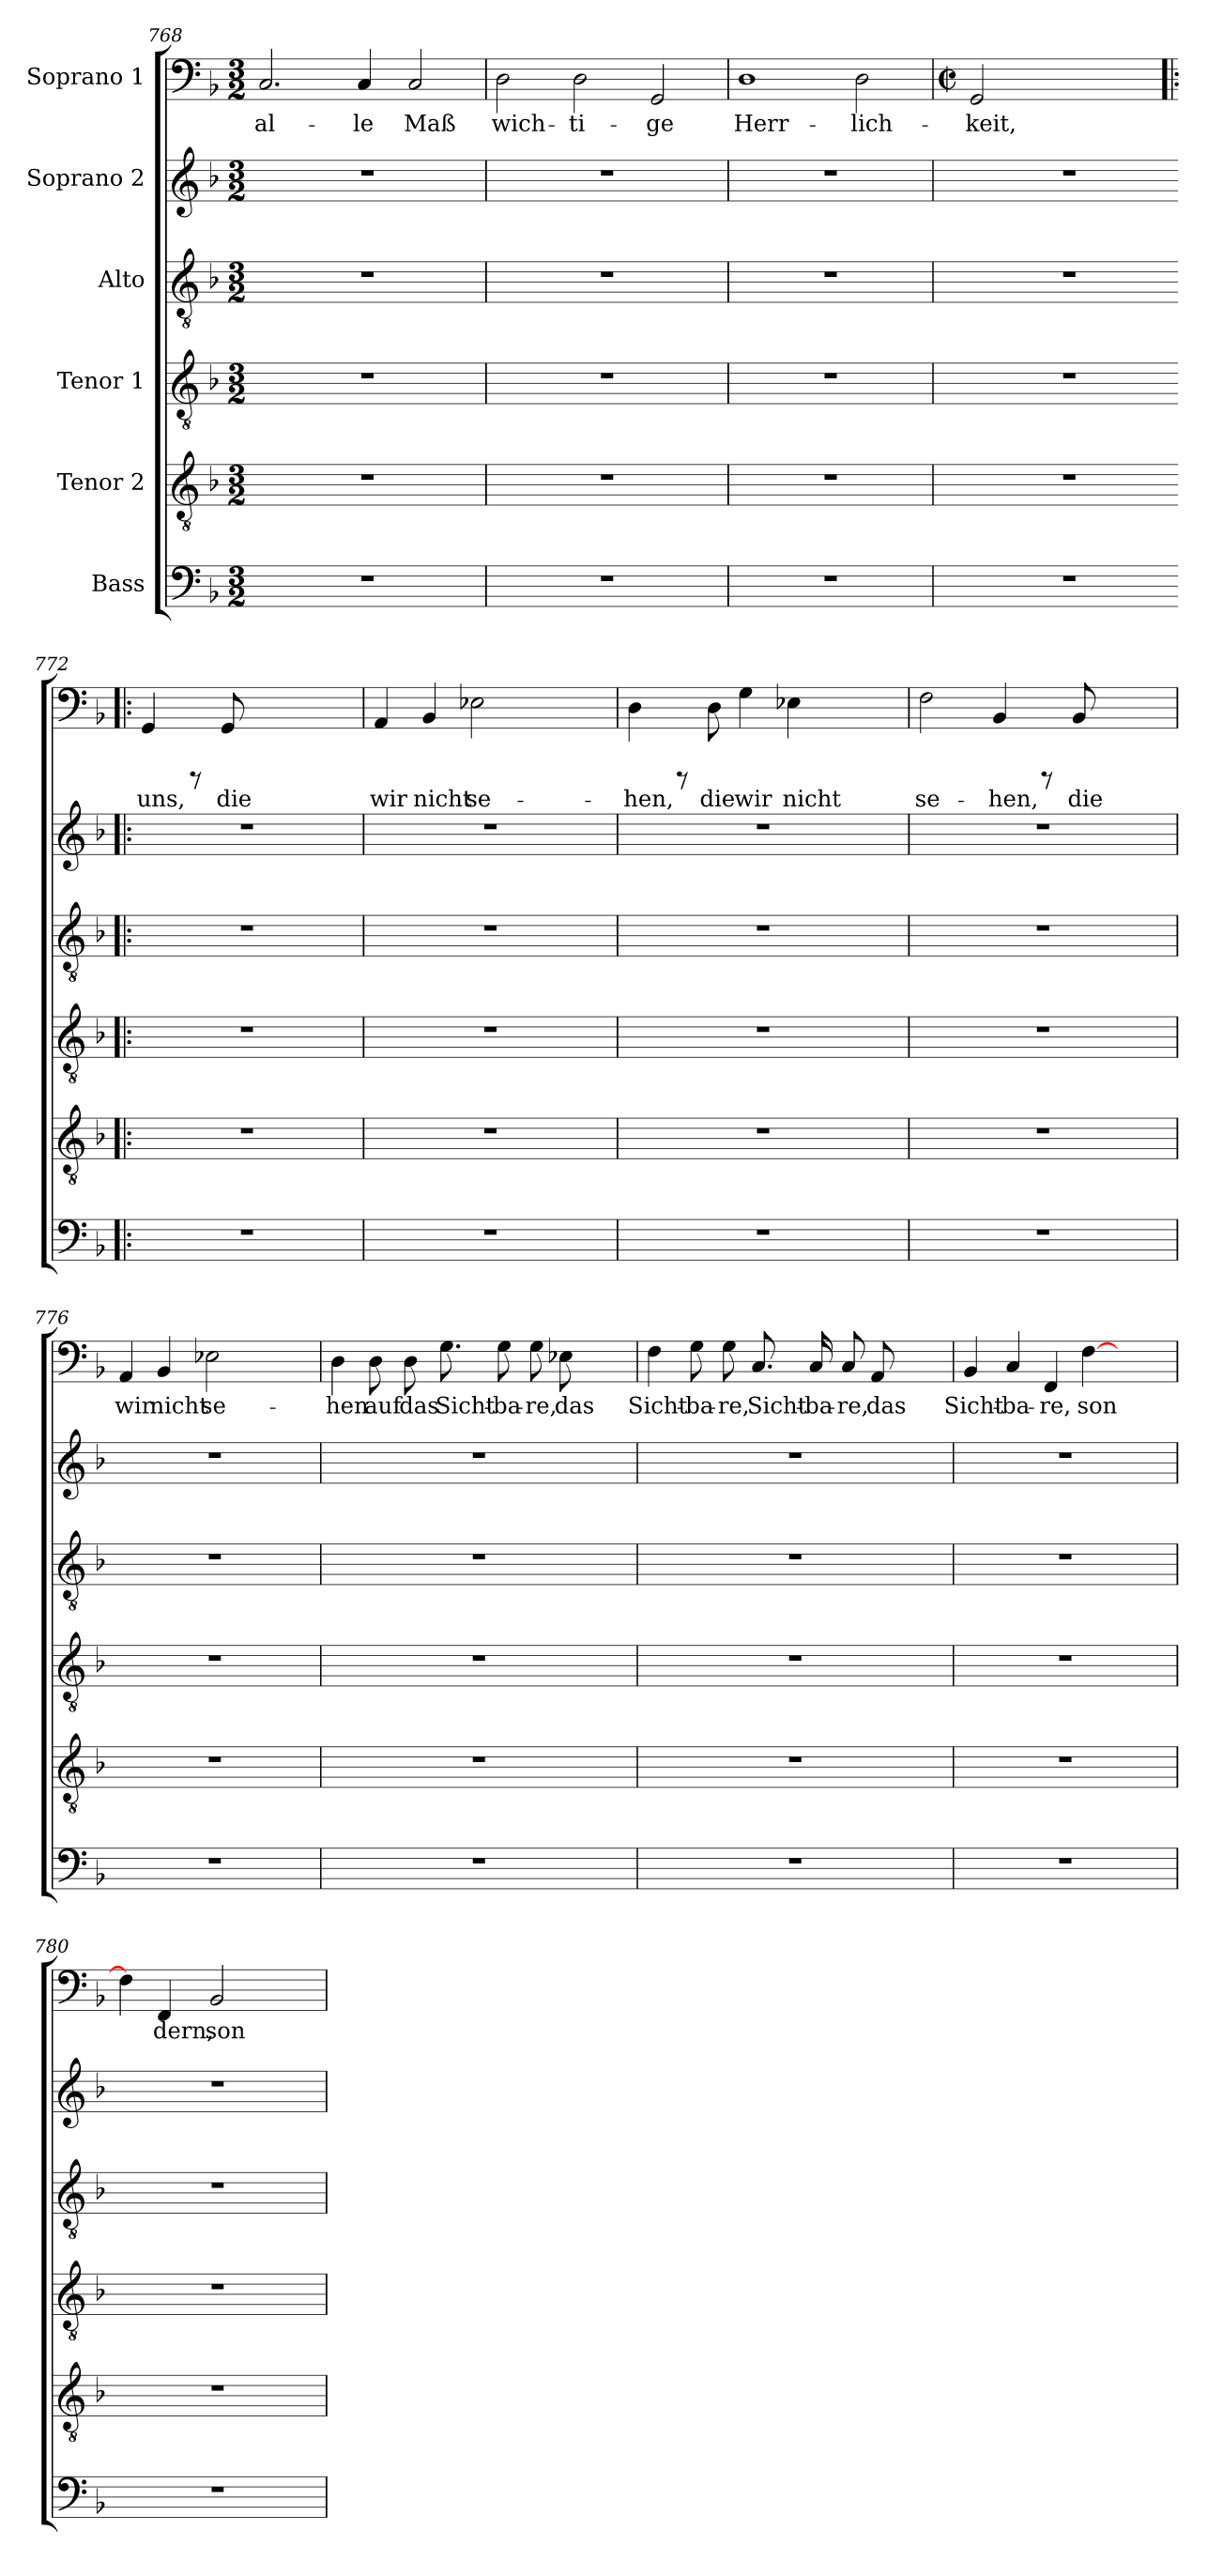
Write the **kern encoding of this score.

**kern	**kern	**kern	**kern	**kern	**kern	**text
*part6	*part5	*part4	*part3	*part2	*part1	*part1
*staff6	*staff5	*staff4	*staff3	*staff2	*staff1	*staff1
*I"Bass	*I"Tenor 2	*I"Tenor 1	*I"Alto	*I"Soprano 2	*I"Soprano 1	*
*clefF4	*clefGv2	*clefGv2	*clefGv2	*clefG2	*clefF4	*
*k[b-]	*k[b-]	*k[b-]	*k[b-]	*k[b-]	*k[b-]	*
*F:	*F:	*F:	*F:	*F:	*F:	*
*M3/2	*M3/2	*M3/2	*M3/2	*M3/2	*M3/2	*
=768	=768	=768	=768	=768	=768	=768
!	!	!	!	!	!	!LO:LY:b:cj
1.r	1.r	1.r	1.r	1.r	2.C/	al-
!	!	!	!	!	!	!LO:LY:b:cj
.	.	.	.	.	4C/	-le
!	!	!	!	!	!	!LO:LY:b:cj
.	.	.	.	.	2C/	Maß
=769	=769	=769	=769	=769	=769	=769
!	!	!	!	!	!	!LO:LY:b:cj
1.r	1.r	1.r	1.r	1.r	2D\	wich-
!	!	!	!	!	!	!LO:LY:b:cj
.	.	.	.	.	2D\	-ti-
!	!	!	!	!	!	!LO:LY:b:cj
.	.	.	.	.	2GG/	-ge
=770	=770	=770	=770	=770	=770	=770
!	!	!	!	!	!	!LO:LY:b:cj
1.r	1.r	1.r	1.r	1.r	1D	Herr-
!	!	!	!	!	!	!LO:LY:b:cj
.	.	.	.	.	2D\	-lich-
!!LO:LB:g=z
=771	=771	=771	=771	=771	=771	=771
*	*	*	*	*	*M2/2	*
*	*	*	*	*	*met(c|)	*
!	!	!	!	!	!	!LO:LY:b:cj
1.r	1.r	1.r	1.r	1.r	2GG/	-keit,
.	.	.	.	.	1ryy	.
=772	=772	=772	=772	=772	=772!|:	=772!|:
!	!	!	!	!	!	!LO:LY:b:cj
1.r	1.r	1.r	1.r	1.r	4GG/	uns,
.	.	.	.	.	8rCCC	.
!	!	!	!	!	!	!LO:LY:b:cj
.	.	.	.	.	8GG/	die
.	.	.	.	.	1ryy	.
=773	=773	=773	=773	=773	=773	=773
!	!	!	!	!	!	!LO:LY:b:cj
1.r	1.r	1.r	1.r	1.r	4AA/	wir
!	!	!	!	!	!	!LO:LY:b:cj
.	.	.	.	.	4BB-/	nicht
!	!	!	!	!	!	!LO:LY:b:cj
.	.	.	.	.	2E-X\	se-
.	.	.	.	.	2ryy	.
=774	=774	=774	=774	=774	=774	=774
!	!	!	!	!	!	!LO:LY:b:cj
1.r	1.r	1.r	1.r	1.r	4D\	-hen,
.	.	.	.	.	8rCCC	.
!	!	!	!	!	!	!LO:LY:b:cj
.	.	.	.	.	8D\	die
!	!	!	!	!	!	!LO:LY:b:cj
.	.	.	.	.	4G\	wir
!	!	!	!	!	!	!LO:LY:b:cj
.	.	.	.	.	4E-X\	nicht
.	.	.	.	.	2ryy	.
=775	=775	=775	=775	=775	=775	=775
!	!	!	!	!	!	!LO:LY:b:cj
1.r	1.r	1.r	1.r	1.r	2F\	se-
!	!	!	!	!	!	!LO:LY:b:cj
.	.	.	.	.	4BB-/	-hen,
.	.	.	.	.	8rCCC	.
!	!	!	!	!	!	!LO:LY:b:cj
.	.	.	.	.	8BB-/	die
.	.	.	.	.	2ryy	.
=776	=776	=776	=776	=776	=776	=776
!	!	!	!	!	!	!LO:LY:b:cj
1.r	1.r	1.r	1.r	1.r	4AA/	wir
!	!	!	!	!	!	!LO:LY:b:cj
.	.	.	.	.	4BB-/	nicht
!	!	!	!	!	!	!LO:LY:b:cj
.	.	.	.	.	2E-X\	se-
.	.	.	.	.	2ryy	.
!!LO:PB:g=z
=777	=777	=777	=777	=777	=777	=777
!	!	!	!	!	!	!LO:LY:b:cj
1.r	1.r	1.r	1.r	1.r	4D\	-hen
!	!	!	!	!	!	!LO:LY:b:cj
.	.	.	.	.	8D\	auf
!	!	!	!	!	!	!LO:LY:b:cj
.	.	.	.	.	8D\	das
!	!	!	!	!	!	!LO:LY:b:cj
.	.	.	.	.	8.G\	Sicht-
!	!	!	!	!	!	!LO:LY:b:cj
.	.	.	.	.	8G\	-ba-
!	!	!	!	!	!	!LO:LY:b:cj
.	.	.	.	.	8G\	-re,
!	!	!	!	!	!	!LO:LY:b:cj
.	.	.	.	.	8E-X\	das
.	.	.	.	.	4..ryy	.
=778	=778	=778	=778	=778	=778	=778
!	!	!	!	!	!	!LO:LY:b:cj
1.r	1.r	1.r	1.r	1.r	4F\	Sicht-
!	!	!	!	!	!	!LO:LY:b:cj
.	.	.	.	.	8G\	-ba-
!	!	!	!	!	!	!LO:LY:b:cj
.	.	.	.	.	8G\	-re,
!	!	!	!	!	!	!LO:LY:b:cj
.	.	.	.	.	8.C/	Sicht-
!	!	!	!	!	!	!LO:LY:b:cj
.	.	.	.	.	16C/	-ba-
!	!	!	!	!	!	!LO:LY:b:cj
.	.	.	.	.	8C/	-re,
!	!	!	!	!	!	!LO:LY:b:cj
.	.	.	.	.	8AA/	das
.	.	.	.	.	2ryy	.
=779	=779	=779	=779	=779	=779	=779
!	!	!	!	!	!	!LO:LY:b:cj
1.r	1.r	1.r	1.r	1.r	4BB-/	Sicht-
!	!	!	!	!	!	!LO:LY:b:cj
.	.	.	.	.	4C/	-ba-
!	!	!	!	!	!	!LO:LY:b:cj
.	.	.	.	.	4FF/	-re,
!	!	!	!	!	!	!LO:LY:b:cj
.	.	.	.	.	[>4F\	son-
.	.	.	.	.	2ryy	.
=780	=780	=780	=780	=780	=780	=780
!	!	!	!	!	!	!LO:LY:b:cj
1.r	1.r	1.r	1.r	1.r	4F\]	--
!	!	!	!	!	!	!LO:LY:b:cj
.	.	.	.	.	4FF/	-dern,
!	!	!	!	!	!	!LO:LY:b:cj
.	.	.	.	.	2BB-/	son-
.	.	.	.	.	2ryy	.
=	=	=	=	=	=	=
*-	*-	*-	*-	*-	*-	*-
